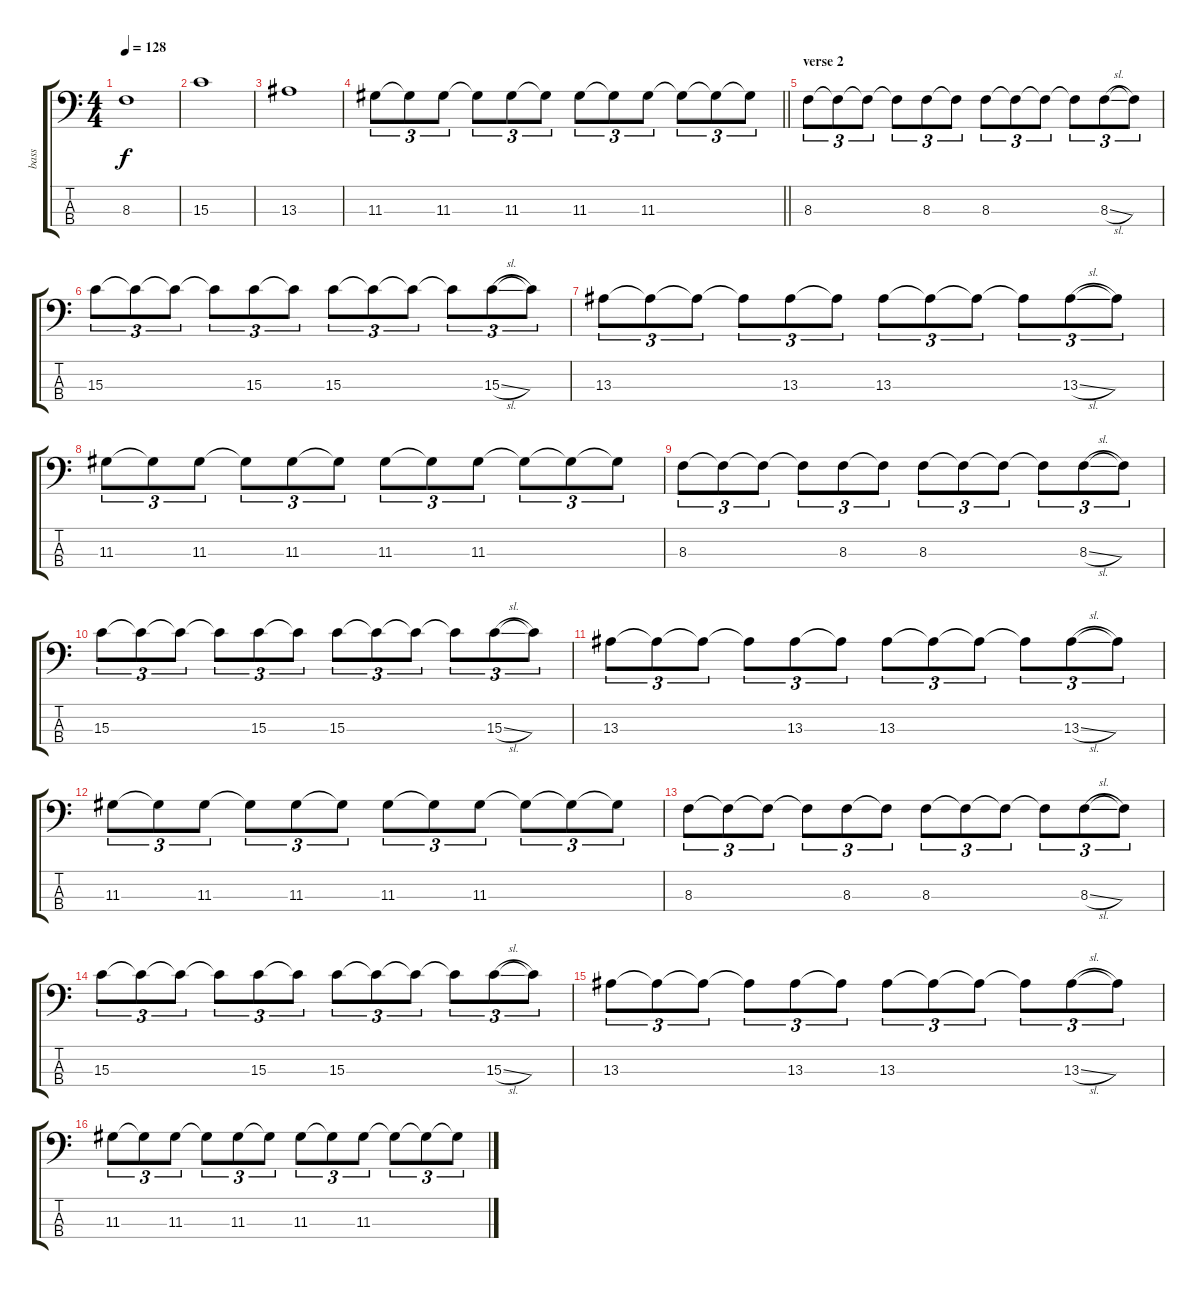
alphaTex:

\track ("bass " "bass ") {instrument electricguitarjazz}
\staff {score tabs}
\tuning (G2 D2 A1 E1) {hide}
\ts (4 4)
\tempo 128
\clef f4
\ks c
8.3.1{dy f} |
15.3.1 |
13.3.1 |
\barLineRight lightlight
11.3.8{tu (3 2)} 11.3{t}.8{tu (3 2)} 11.3.8{tu (3 2)} 11.3{t}.8{tu (3 2)} 11.3.8{tu (3 2)} 11.3{t}.8{tu (3 2)} 11.3.8{tu (3 2)} 11.3{t}.8{tu (3 2)} 11.3.8{tu (3 2)} 11.3{t}.8{tu (3 2)} 11.3{t}.8{tu (3 2)} 11.3{t}.8{tu (3 2)} |
\section ("" "verse 2")
8.3.8{tu (3 2)} 8.3{t}.8{tu (3 2)} 8.3{t}.8{tu (3 2)} 8.3{t}.8{tu (3 2)} 8.3.8{tu (3 2)} 8.3{t}.8{tu (3 2)} 8.3.8{tu (3 2)} 8.3{t}.8{tu (3 2)} 8.3{t}.8{tu (3 2)} 8.3{t}.8{tu (3 2)} 8.3{sl}.8{tu (3 2)} 8.3{t}.8{tu (3 2)} |
15.3.8{tu (3 2)} 15.3{t}.8{tu (3 2)} 15.3{t}.8{tu (3 2)} 15.3{t}.8{tu (3 2)} 15.3.8{tu (3 2)} 15.3{t}.8{tu (3 2)} 15.3.8{tu (3 2)} 15.3{t}.8{tu (3 2)} 15.3{t}.8{tu (3 2)} 15.3{t}.8{tu (3 2)} 15.3{sl}.8{tu (3 2)} 15.3{t}.8{tu (3 2)} |
13.3.8{tu (3 2)} 13.3{t}.8{tu (3 2)} 13.3{t}.8{tu (3 2)} 13.3{t}.8{tu (3 2)} 13.3.8{tu (3 2)} 13.3{t}.8{tu (3 2)} 13.3.8{tu (3 2)} 13.3{t}.8{tu (3 2)} 13.3{t}.8{tu (3 2)} 13.3{t}.8{tu (3 2)} 13.3{sl}.8{tu (3 2)} 13.3{t}.8{tu (3 2)} |
11.3.8{tu (3 2)} 11.3{t}.8{tu (3 2)} 11.3.8{tu (3 2)} 11.3{t}.8{tu (3 2)} 11.3.8{tu (3 2)} 11.3{t}.8{tu (3 2)} 11.3.8{tu (3 2)} 11.3{t}.8{tu (3 2)} 11.3.8{tu (3 2)} 11.3{t}.8{tu (3 2)} 11.3{t}.8{tu (3 2)} 11.3{t}.8{tu (3 2)} |
8.3.8{tu (3 2)} 8.3{t}.8{tu (3 2)} 8.3{t}.8{tu (3 2)} 8.3{t}.8{tu (3 2)} 8.3.8{tu (3 2)} 8.3{t}.8{tu (3 2)} 8.3.8{tu (3 2)} 8.3{t}.8{tu (3 2)} 8.3{t}.8{tu (3 2)} 8.3{t}.8{tu (3 2)} 8.3{sl}.8{tu (3 2)} 8.3{t}.8{tu (3 2)} |
15.3.8{tu (3 2)} 15.3{t}.8{tu (3 2)} 15.3{t}.8{tu (3 2)} 15.3{t}.8{tu (3 2)} 15.3.8{tu (3 2)} 15.3{t}.8{tu (3 2)} 15.3.8{tu (3 2)} 15.3{t}.8{tu (3 2)} 15.3{t}.8{tu (3 2)} 15.3{t}.8{tu (3 2)} 15.3{sl}.8{tu (3 2)} 15.3{t}.8{tu (3 2)} |
13.3.8{tu (3 2)} 13.3{t}.8{tu (3 2)} 13.3{t}.8{tu (3 2)} 13.3{t}.8{tu (3 2)} 13.3.8{tu (3 2)} 13.3{t}.8{tu (3 2)} 13.3.8{tu (3 2)} 13.3{t}.8{tu (3 2)} 13.3{t}.8{tu (3 2)} 13.3{t}.8{tu (3 2)} 13.3{sl}.8{tu (3 2)} 13.3{t}.8{tu (3 2)} |
11.3.8{tu (3 2)} 11.3{t}.8{tu (3 2)} 11.3.8{tu (3 2)} 11.3{t}.8{tu (3 2)} 11.3.8{tu (3 2)} 11.3{t}.8{tu (3 2)} 11.3.8{tu (3 2)} 11.3{t}.8{tu (3 2)} 11.3.8{tu (3 2)} 11.3{t}.8{tu (3 2)} 11.3{t}.8{tu (3 2)} 11.3{t}.8{tu (3 2)} |
8.3.8{tu (3 2)} 8.3{t}.8{tu (3 2)} 8.3{t}.8{tu (3 2)} 8.3{t}.8{tu (3 2)} 8.3.8{tu (3 2)} 8.3{t}.8{tu (3 2)} 8.3.8{tu (3 2)} 8.3{t}.8{tu (3 2)} 8.3{t}.8{tu (3 2)} 8.3{t}.8{tu (3 2)} 8.3{sl}.8{tu (3 2)} 8.3{t}.8{tu (3 2)} |
15.3.8{tu (3 2)} 15.3{t}.8{tu (3 2)} 15.3{t}.8{tu (3 2)} 15.3{t}.8{tu (3 2)} 15.3.8{tu (3 2)} 15.3{t}.8{tu (3 2)} 15.3.8{tu (3 2)} 15.3{t}.8{tu (3 2)} 15.3{t}.8{tu (3 2)} 15.3{t}.8{tu (3 2)} 15.3{sl}.8{tu (3 2)} 15.3{t}.8{tu (3 2)} |
13.3.8{tu (3 2)} 13.3{t}.8{tu (3 2)} 13.3{t}.8{tu (3 2)} 13.3{t}.8{tu (3 2)} 13.3.8{tu (3 2)} 13.3{t}.8{tu (3 2)} 13.3.8{tu (3 2)} 13.3{t}.8{tu (3 2)} 13.3{t}.8{tu (3 2)} 13.3{t}.8{tu (3 2)} 13.3{sl}.8{tu (3 2)} 13.3{t}.8{tu (3 2)} |
11.3.8{tu (3 2)} 11.3{t}.8{tu (3 2)} 11.3.8{tu (3 2)} 11.3{t}.8{tu (3 2)} 11.3.8{tu (3 2)} 11.3{t}.8{tu (3 2)} 11.3.8{tu (3 2)} 11.3{t}.8{tu (3 2)} 11.3.8{tu (3 2)} 11.3{t}.8{tu (3 2)} 11.3{t}.8{tu (3 2)} 11.3{t}.8{tu (3 2)}
